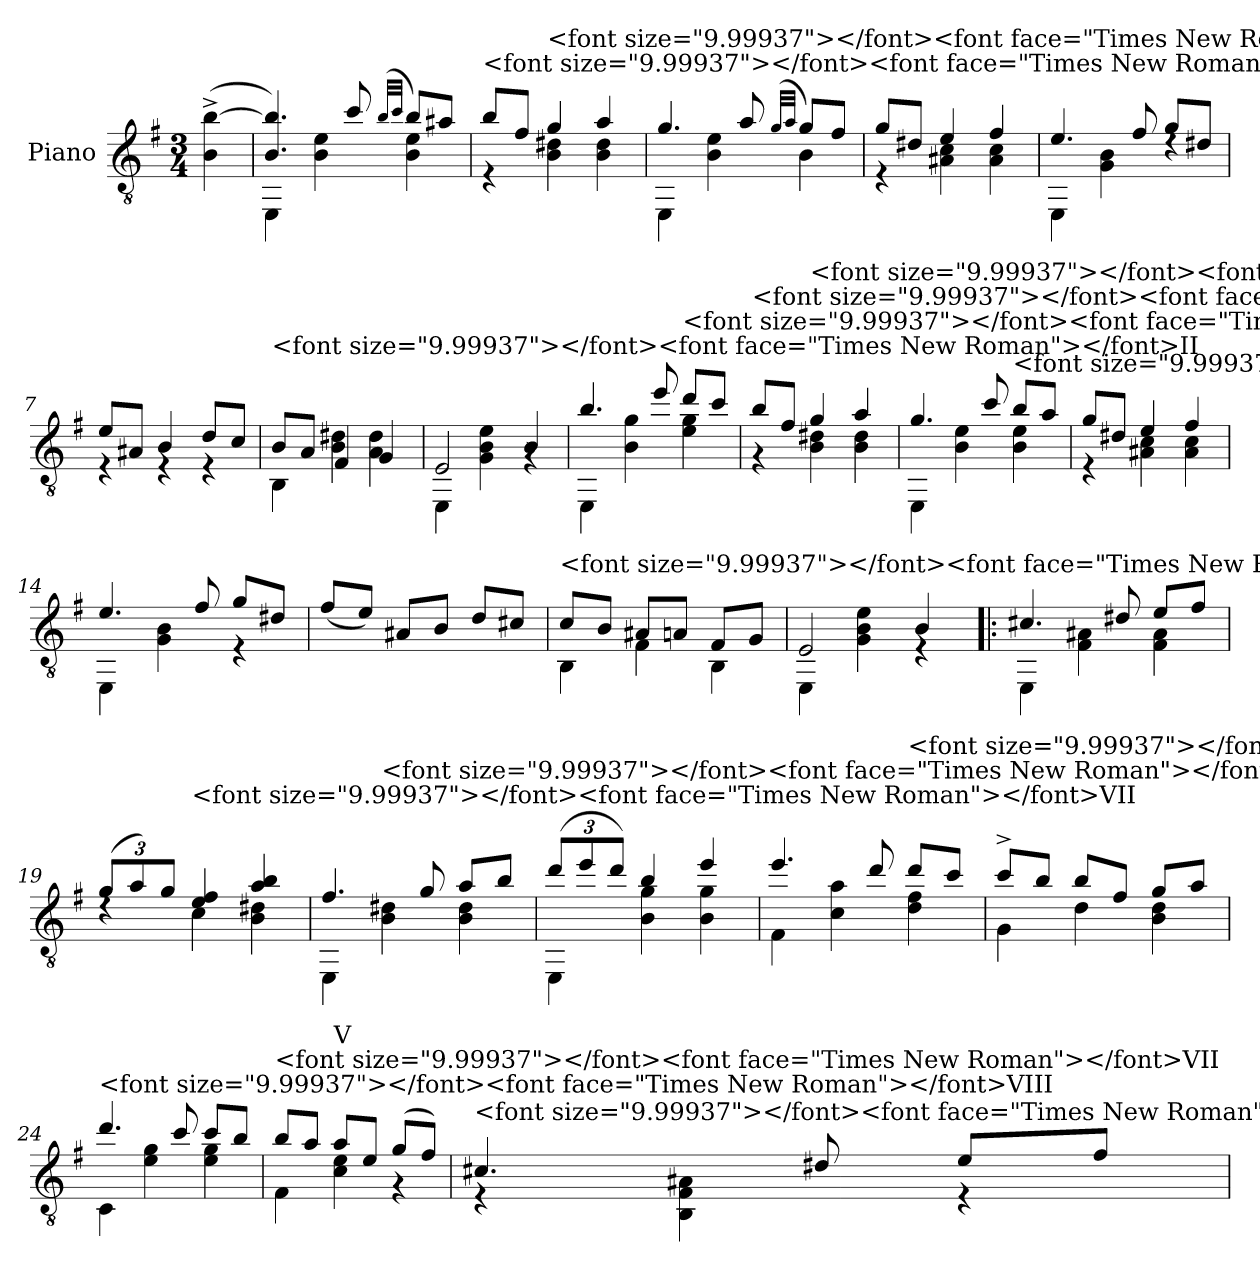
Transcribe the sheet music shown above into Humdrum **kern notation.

**kern
*part1
*staff1
*I"Piano
*I'Pno
*clefGv2
*k[f#]
*M3/4
=1
(4B\^ [4b\^
=2
*^
4.B/ 4.b/])	4EE\
.	4B\ 4e\
8cc/	.
(32qb/LLL	.
32qcc/JJJ	.
8b/L)	4B\ 4e\
8a#X/J	.
=3	=3
!LO:TX:a:t=<font size="9.99937"></font><font face="Times New Roman"></font>VII	!
8b/L	4rE
8f#/J	.
!LO:TX:a:t=<font size="9.99937"></font><font face="Times New Roman"></font>VIII	!
4g/	4B\ 4d#X\
4a/	4B\ 4d#\
=4	=4
4.g/	4EE\
.	4B\ 4e\
8a/	.
(32qg/LLL	.
32qa/JJJ	.
8g/L)	4B\
8f#/J	.
=5	=5
8g/L	4rE
8d#X/J	.
4e/	4A#X\ 4c\
4f#/	4A#\ 4c\
=6	=6
4.e/	4EE\
.	4G\ 4B\
8f#/	.
8g/L	4rd
8d#X/J	.
=7	=7
8e/L	4rE
8A#X/J	.
4B/	4rE
8d/L	4rE
8c/J	.
!!LO:LB:g=z	!!
=8	=8
!LO:TX:a:t=<font size="9.99937"></font><font face="Times New Roman"></font>II	!
8B/L	4BB\
8A/J	.
4F#/	4B\ 4d#X\
4G/	4A\ 4d#\
=9	=9
2E/	4EE\
.	4G\ 4B\ 4e\
4B/	4rG
=10	=10
4.b/	4EE\
.	4B\ 4g\
8ee/	.
!LO:TX:a:t=<font size="9.99937"></font><font face="Times New Roman"></font>VIII	!
8dd/L	4e\ 4g\
8cc/J	.
=11	=11
!LO:TX:a:t=<font size="9.99937"></font><font face="Times New Roman"></font>VII	!
8b/L	4r
8f#/J	.
!LO:TX:a:t=<font size="9.99937"></font><font face="Times New Roman"></font>VIII	!
4g/	4B\ 4d#X\
4a/	4B\ 4d#\
=12	=12
4.g/	4EE\
.	4B\ 4e\
8cc/	.
!LO:TX:a:t=<font size="9.99937"></font><font face="Times New Roman"></font>IX	!
8b/L	4B\ 4e\
8a/J	.
=13	=13
8g/L	4r
8d#X/J	.
4e/	4A#X\ 4c\
4f#/	4A#\ 4c\
=14	=14
4.e/	4EE\
.	4G\ 4B\
8f#/	.
8g/L	4r
8d#X/J	.
*v	*v
!!LO:LB:g=z
=15
(8f#/L
8e/J)
8A#X/L
8B/J
8d/L
8c#X/J
=16
*^
!LO:TX:a:t=<font size="9.99937"></font><font face="Times New Roman"></font>VII	!
8c/L	4BB\
8B/J	.
8A#X/L	4F#\
8An/J	.
8F#/L	4BB\
8G/J	.
=17	=17
2E/	4EE\
.	4G\ 4B\ 4e\
4B/	4rE
=18!|:	=18!|:
4.c#X/	4EE\
.	4F#\ 4A#X\
8d#X/	.
8e/L	4F#\ 4A#\
8f#/J	.
=19	=19
(>12g/L	4rd
12a/)	.
12g/J	.
!LO:TX:a:t=<font size="9.99937"></font><font face="Times New Roman"></font>VII	!
4e/ 4f#/	4c\
4a/ 4b/	4B\ 4d#X\
=20	=20
4.f#/	4EE\
!	!LO:TX:a:t=<font size="9.99937"></font><font face="Times New Roman"></font>VIII
.	4B\ 4d#X\
8g/	.
8a/L	4B\ 4d#\
8b/J	.
!!LO:LB:g=z	!!
=21	=21
(12dd/L	4EE\
12ee/	.
12dd/J)	.
4b/	4B\ 4g\
4ee/	4B\ 4g\
=22	=22
4.ee/	4F#\
.	4c\ 4a\
8dd/	.
!LO:TX:a:t=<font size="9.99937"></font><font face="Times New Roman"></font>VII	!
8dd/L	4d\ 4f#\
8cc/J	.
=23	=23
8cc^/L	4G\
8b/J	.
8b/L	4d\
8f#/J	.
8g/L	4B\ 4d\
8a/J	.
=24	=24
!LO:TX:a:t=<font size="9.99937"></font><font face="Times New Roman"></font>VIII	!
4.dd/	4C\
.	4e\ 4g\
8cc/	.
8cc/L	4e\ 4g\
8b/J	.
=25	=25
!LO:TX:a:t=<font size="9.99937"></font><font face="Times New Roman"></font>VII	!
8b/L	4F#\
8a/J	.
!LO:TX:a:t=V	!
8a/L	4c\ 4e\
8e/J	.
(8g/L	4r
8f#/J)	.
=26	=26
!LO:TX:a:t=<font size="9.99937"></font><font face="Times New Roman"></font>II	!
4.c#X/	4rE
.	4BB\ 4F#\ 4A#X\
8d#X/	.
8e/L	4rE
8f#/J	.
*v	*v
=
*-
